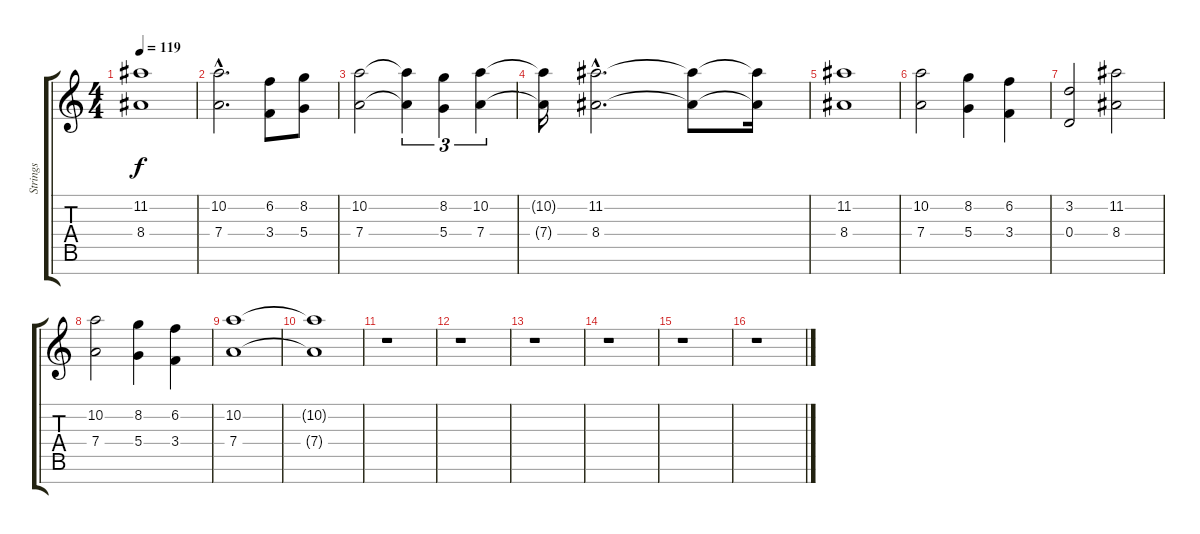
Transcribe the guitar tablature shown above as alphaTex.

\track ("Strings" "Strings") {instrument stringensemble1}
\staff {score tabs}
\tuning (E5 B4 G4 D4 A3 E3 B2) {hide}
\ts (4 4)
\tempo 119
\clef g2
\ks c
(11.2 8.4).1{dy f volume 16} |
(10.2{hac} 7.4{hac}).2{d} (6.2 3.4).8{volume 14} (8.2 5.4).8 |
(10.2 7.4).2 (10.2{t} 7.4{t}).4{tu (3 2)} (8.2 5.4).4{tu (3 2)} (10.2 7.4).4{tu (3 2)} |
(10.2{t} 7.4{t}).16 (11.2{hac} 8.4{hac}).2{d} (11.2{t} 8.4{t}).8 (11.2{t} 8.4{t}).16 |
(11.2 8.4).1{volume 16} |
(10.2 7.4).2{volume 14} (8.2 5.4).4 (6.2 3.4).4 |
(3.2 0.4).2{volume 16} (11.2 8.4).2 |
(10.2 7.4).2{volume 14} (8.2 5.4).4 (6.2 3.4).4 |
(10.2 7.4).1 |
(10.2{t} 7.4{t}).1 |
r.1 |
r.1 |
r.1 |
r.1 |
r.1 |
r.1
